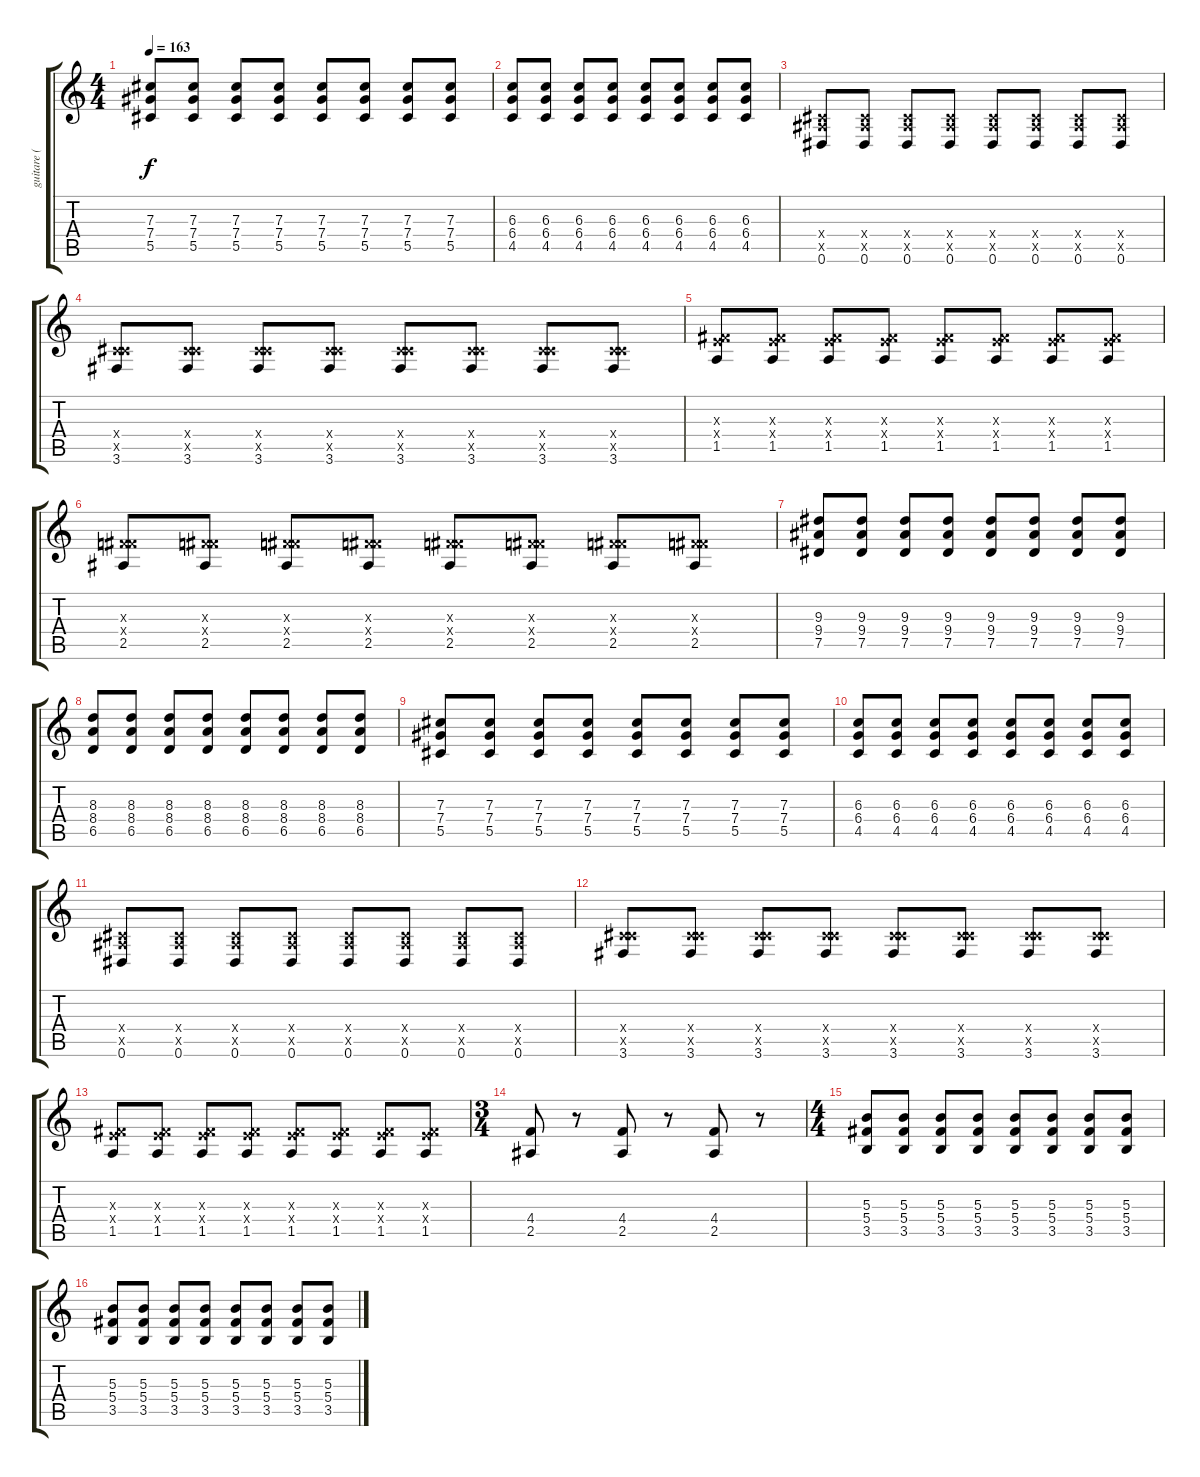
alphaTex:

\track ("guitare ( Marco ) " "guitare ( ") {instrument distortionguitar}
\staff {score tabs}
\tuning (Eb4 Bb3 Gb3 Db3 Ab2 Eb2) {hide}
\ts (4 4)
\tempo 163
\clef g2
\ks c
(7.3 7.4 5.5).8{dy f} (7.3 7.4 5.5).8 (7.3 7.4 5.5).8 (7.3 7.4 5.5).8 (7.3 7.4 5.5).8 (7.3 7.4 5.5).8 (7.3 7.4 5.5).8 (7.3 7.4 5.5).8 |
(6.3 6.4 4.5).8 (6.3 6.4 4.5).8 (6.3 6.4 4.5).8 (6.3 6.4 4.5).8 (6.3 6.4 4.5).8 (6.3 6.4 4.5).8 (6.3 6.4 4.5).8 (6.3 6.4 4.5).8 |
(0.4{x} 2.5{x} 0.6).8 (0.4{x} 2.5{x} 0.6).8 (0.4{x} 2.5{x} 0.6).8 (0.4{x} 2.5{x} 0.6).8 (0.4{x} 2.5{x} 0.6).8 (0.4{x} 2.5{x} 0.6).8 (0.4{x} 2.5{x} 0.6).8 (0.4{x} 2.5{x} 0.6).8 |
(0.4{x} 5.5{x} 3.6).8 (0.4{x} 5.5{x} 3.6).8 (0.4{x} 5.5{x} 3.6).8 (0.4{x} 5.5{x} 3.6).8 (0.4{x} 5.5{x} 3.6).8 (0.4{x} 5.5{x} 3.6).8 (0.4{x} 5.5{x} 3.6).8 (0.4{x} 5.5{x} 3.6).8 |
(0.3{x} 3.4{x} 1.5).8 (0.3{x} 3.4{x} 1.5).8 (0.3{x} 3.4{x} 1.5).8 (0.3{x} 3.4{x} 1.5).8 (0.3{x} 3.4{x} 1.5).8 (0.3{x} 3.4{x} 1.5).8 (0.3{x} 3.4{x} 1.5).8 (0.3{x} 3.4{x} 1.5).8 |
(0.3{x} 4.4{x} 2.5).8 (0.3{x} 4.4{x} 2.5).8 (0.3{x} 4.4{x} 2.5).8 (0.3{x} 4.4{x} 2.5).8 (0.3{x} 4.4{x} 2.5).8 (0.3{x} 4.4{x} 2.5).8 (0.3{x} 4.4{x} 2.5).8 (0.3{x} 4.4{x} 2.5).8 |
(9.3 9.4 7.5).8 (9.3 9.4 7.5).8 (9.3 9.4 7.5).8 (9.3 9.4 7.5).8 (9.3 9.4 7.5).8 (9.3 9.4 7.5).8 (9.3 9.4 7.5).8 (9.3 9.4 7.5).8 |
(8.3 8.4 6.5).8 (8.3 8.4 6.5).8 (8.3 8.4 6.5).8 (8.3 8.4 6.5).8 (8.3 8.4 6.5).8 (8.3 8.4 6.5).8 (8.3 8.4 6.5).8 (8.3 8.4 6.5).8 |
(7.3 7.4 5.5).8 (7.3 7.4 5.5).8 (7.3 7.4 5.5).8 (7.3 7.4 5.5).8 (7.3 7.4 5.5).8 (7.3 7.4 5.5).8 (7.3 7.4 5.5).8 (7.3 7.4 5.5).8 |
(6.3 6.4 4.5).8 (6.3 6.4 4.5).8 (6.3 6.4 4.5).8 (6.3 6.4 4.5).8 (6.3 6.4 4.5).8 (6.3 6.4 4.5).8 (6.3 6.4 4.5).8 (6.3 6.4 4.5).8 |
(0.4{x} 2.5{x} 0.6).8 (0.4{x} 2.5{x} 0.6).8 (0.4{x} 2.5{x} 0.6).8 (0.4{x} 2.5{x} 0.6).8 (0.4{x} 2.5{x} 0.6).8 (0.4{x} 2.5{x} 0.6).8 (0.4{x} 2.5{x} 0.6).8 (0.4{x} 2.5{x} 0.6).8 |
(0.4{x} 5.5{x} 3.6).8 (0.4{x} 5.5{x} 3.6).8 (0.4{x} 5.5{x} 3.6).8 (0.4{x} 5.5{x} 3.6).8 (0.4{x} 5.5{x} 3.6).8 (0.4{x} 5.5{x} 3.6).8 (0.4{x} 5.5{x} 3.6).8 (0.4{x} 5.5{x} 3.6).8 |
(0.3{x} 3.4{x} 1.5).8 (0.3{x} 3.4{x} 1.5).8 (0.3{x} 3.4{x} 1.5).8 (0.3{x} 3.4{x} 1.5).8 (0.3{x} 3.4{x} 1.5).8 (0.3{x} 3.4{x} 1.5).8 (0.3{x} 3.4{x} 1.5).8 (0.3{x} 3.4{x} 1.5).8 |
\ts (3 4)
(4.4 2.5).8 r.8 (4.4 2.5).8 r.8 (4.4 2.5).8 r.8 |
\ts (4 4)
(5.3 5.4 3.5).8 (5.3 5.4 3.5).8 (5.3 5.4 3.5).8 (5.3 5.4 3.5).8 (5.3 5.4 3.5).8 (5.3 5.4 3.5).8 (5.3 5.4 3.5).8 (5.3 5.4 3.5).8 |
(5.3 5.4 3.5).8 (5.3 5.4 3.5).8 (5.3 5.4 3.5).8 (5.3 5.4 3.5).8 (5.3 5.4 3.5).8 (5.3 5.4 3.5).8 (5.3 5.4 3.5).8 (5.3 5.4 3.5).8
